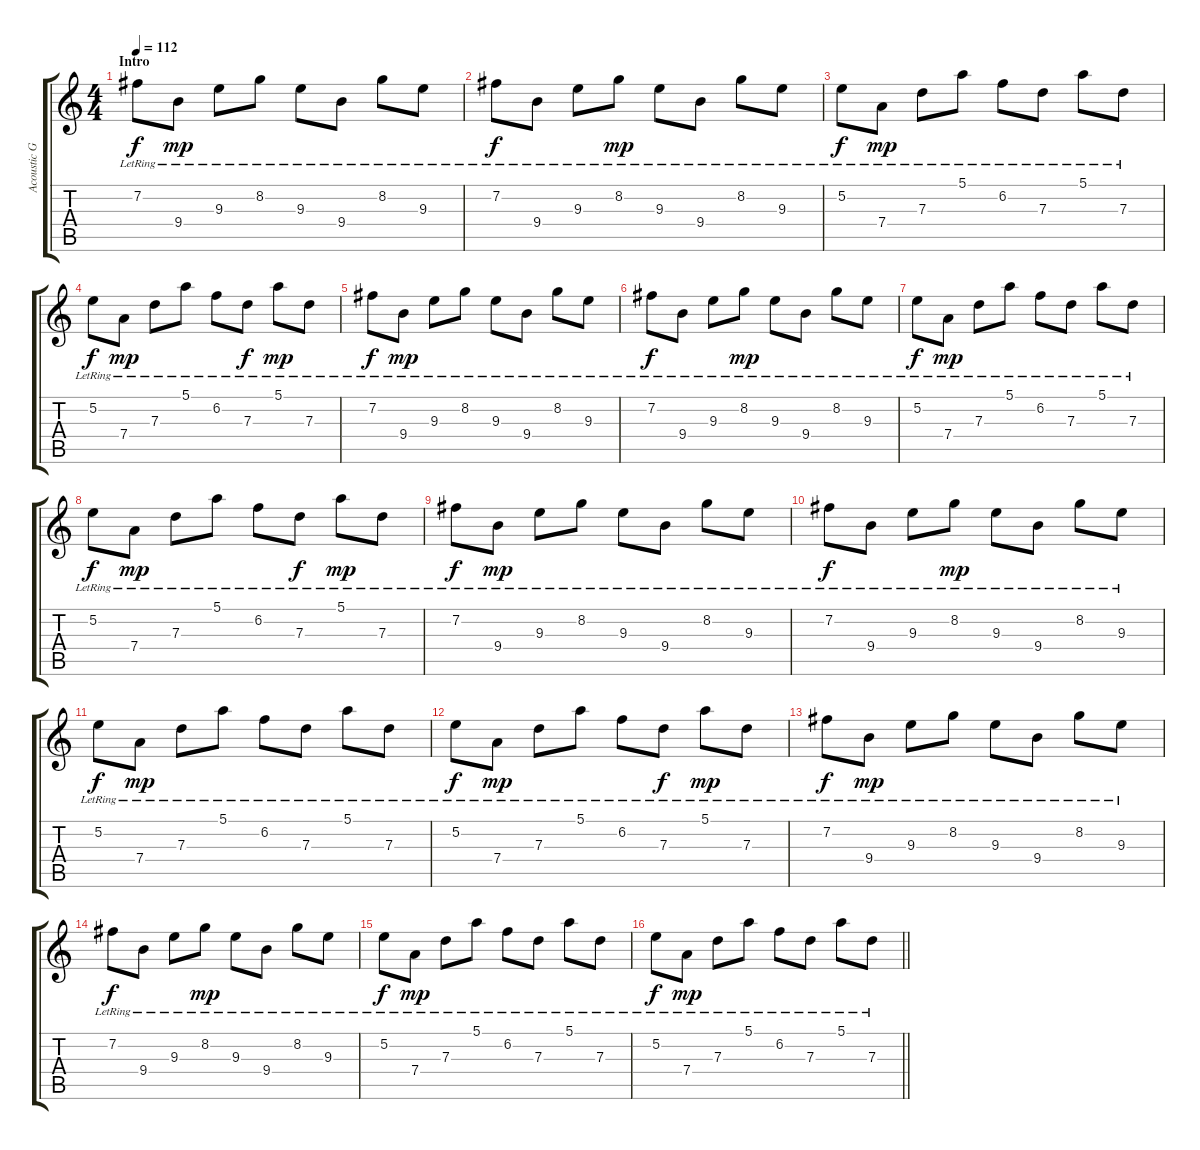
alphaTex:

\track ("Acoustic Guitar" "Acoustic G") {instrument acousticguitarsteel}
\staff {score tabs}
\tuning (E4 B3 G3 D3 A2 E2) {hide}
\ts (4 4)
\section ("" "Intro")
\tempo 112
\clef g2
\ks c
7.2{lr}.8{dy f instrument acousticguitarsteel} 9.4{lr}.8{dy mp} 9.3{lr}.8 8.2{lr}.8 9.3{lr}.8 9.4{lr}.8 8.2{lr}.8 9.3{lr}.8 |
7.2{lr}.8{dy f} 9.4{lr}.8 9.3{lr}.8 8.2{lr}.8{dy mp} 9.3{lr}.8 9.4{lr}.8 8.2{lr}.8 9.3{lr}.8 |
5.2{lr}.8{dy f} 7.4{lr}.8{dy mp} 7.3{lr}.8 5.1{lr}.8 6.2{lr}.8 7.3{lr}.8 5.1{lr}.8 7.3{lr}.8 |
5.2{lr}.8{dy f} 7.4{lr}.8{dy mp} 7.3{lr}.8 5.1{lr}.8 6.2{lr}.8 7.3{lr}.8{dy f} 5.1{lr}.8{dy mp} 7.3{lr}.8 |
7.2{lr}.8{dy f} 9.4{lr}.8{dy mp} 9.3{lr}.8 8.2{lr}.8 9.3{lr}.8 9.4{lr}.8 8.2{lr}.8 9.3{lr}.8 |
7.2{lr}.8{dy f} 9.4{lr}.8 9.3{lr}.8 8.2{lr}.8{dy mp} 9.3{lr}.8 9.4{lr}.8 8.2{lr}.8 9.3{lr}.8 |
5.2{lr}.8{dy f} 7.4{lr}.8{dy mp} 7.3{lr}.8 5.1{lr}.8 6.2{lr}.8 7.3{lr}.8 5.1{lr}.8 7.3{lr}.8 |
5.2{lr}.8{dy f} 7.4{lr}.8{dy mp} 7.3{lr}.8 5.1{lr}.8 6.2{lr}.8 7.3{lr}.8{dy f} 5.1{lr}.8{dy mp} 7.3{lr}.8 |
7.2{lr}.8{dy f} 9.4{lr}.8{dy mp} 9.3{lr}.8 8.2{lr}.8 9.3{lr}.8 9.4{lr}.8 8.2{lr}.8 9.3{lr}.8 |
7.2{lr}.8{dy f} 9.4{lr}.8 9.3{lr}.8 8.2{lr}.8{dy mp} 9.3{lr}.8 9.4{lr}.8 8.2{lr}.8 9.3{lr}.8 |
5.2{lr}.8{dy f} 7.4{lr}.8{dy mp} 7.3{lr}.8 5.1{lr}.8 6.2{lr}.8 7.3{lr}.8 5.1{lr}.8 7.3{lr}.8 |
5.2{lr}.8{dy f} 7.4{lr}.8{dy mp} 7.3{lr}.8 5.1{lr}.8 6.2{lr}.8 7.3{lr}.8{dy f} 5.1{lr}.8{dy mp} 7.3{lr}.8 |
7.2{lr}.8{dy f} 9.4{lr}.8{dy mp} 9.3{lr}.8 8.2{lr}.8 9.3{lr}.8 9.4{lr}.8 8.2{lr}.8 9.3{lr}.8 |
7.2{lr}.8{dy f} 9.4{lr}.8 9.3{lr}.8 8.2{lr}.8{dy mp} 9.3{lr}.8 9.4{lr}.8 8.2{lr}.8 9.3{lr}.8 |
5.2{lr}.8{dy f} 7.4{lr}.8{dy mp} 7.3{lr}.8 5.1{lr}.8 6.2{lr}.8 7.3{lr}.8 5.1{lr}.8 7.3{lr}.8 |
\barLineRight lightlight
5.2{lr}.8{dy f} 7.4{lr}.8{dy mp} 7.3{lr}.8 5.1{lr}.8 6.2{lr}.8 7.3{lr}.8 5.1{lr}.8 7.3{lr}.8
